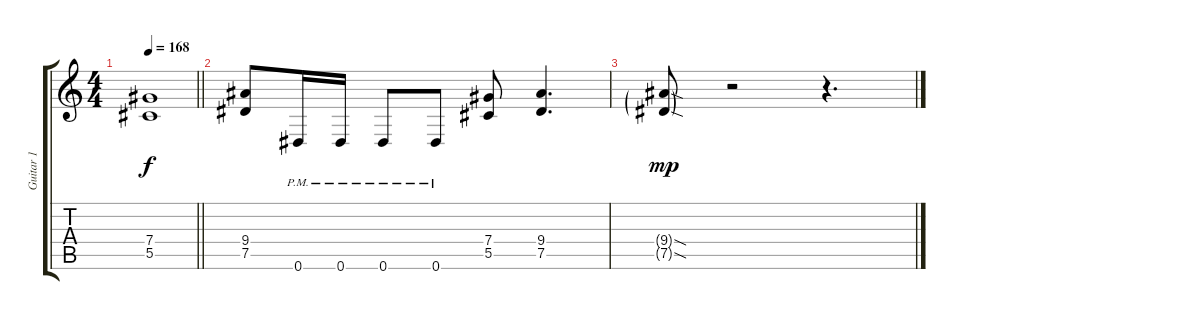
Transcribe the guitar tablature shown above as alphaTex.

\track ("Guitar 1" "Guitar 1") {instrument distortionguitar}
\staff {score tabs}
\tuning (Eb4 Bb3 Gb3 Db3 Ab2 Eb2) {hide}
\ts (4 4)
\tempo 168
\clef g2
\barLineRight lightlight
\ks c
(7.4 5.5).1{dy f} |
(9.4 7.5).8 0.6{pm}.16 0.6{pm}.16 0.6{pm}.8 0.6{pm}.8 (7.4 5.5).8 (9.4 7.5).4{d} |
(9.4{sod g} 7.5{sod g}).8{dy mp} r.2 r.4{d}
